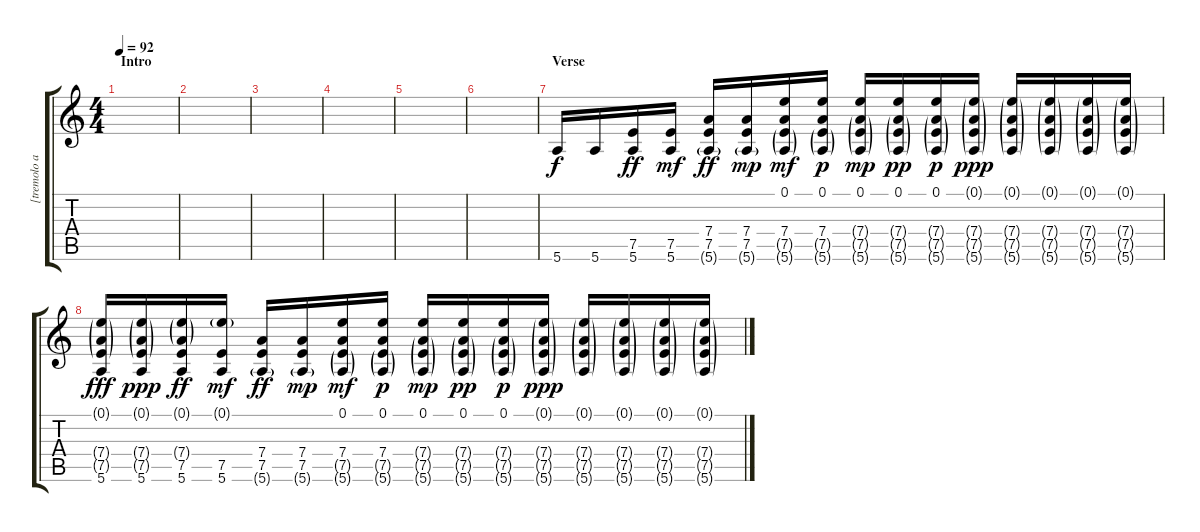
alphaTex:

\track ("[tremolo and effects]" "[tremolo a") {instrument electricguitarjazz}
\staff {score tabs}
\tuning (E4 B3 G3 D3 A2 E2) {hide}
\ts (4 4)
\section ("" "Intro")
\tempo 92
\clef g2
\ks c
|
|
|
|
|
|
\section ("" "Verse")
5.6.16 5.6.16{dy f} (7.5 5.6).16{dy ff} (7.5 5.6).16{dy mf} (7.4 7.5 5.6{g}).16{dy ff} (7.4 7.5 5.6{g}).16{dy mp} (0.1 7.4 7.5{g} 5.6{g}).16{dy mf} (0.1 7.4 7.5{g} 5.6{g}).16{dy p} (0.1 7.4{g} 7.5{g} 5.6{g}).16{dy mp} (0.1 7.4{g} 7.5{g} 5.6{g}).16{dy pp} (0.1 7.4{g} 7.5{g} 5.6{g}).16{dy p} (0.1{g} 7.4{g} 7.5{g} 5.6{g}).16{dy ppp} (0.1{g} 7.4{g} 7.5{g} 5.6{g}).16 (0.1{g} 7.4{g} 7.5{g} 5.6{g}).16 (0.1{g} 7.4{g} 7.5{g} 5.6{g}).16 (0.1{g} 7.4{g} 7.5{g} 5.6{g}).16 |
(0.1{g} 7.4{g} 7.5{g} 5.6).16{dy fff} (0.1{g} 7.4{g} 7.5{g} 5.6).16{dy ppp} (0.1{g} 7.4{g} 7.5 5.6).16{dy ff} (0.1{g} 7.5 5.6).16{dy mf} (7.4 7.5 5.6{g}).16{dy ff} (7.4 7.5 5.6{g}).16{dy mp} (0.1 7.4 7.5{g} 5.6{g}).16{dy mf} (0.1 7.4 7.5{g} 5.6{g}).16{dy p} (0.1 7.4{g} 7.5{g} 5.6{g}).16{dy mp} (0.1 7.4{g} 7.5{g} 5.6{g}).16{dy pp} (0.1 7.4{g} 7.5{g} 5.6{g}).16{dy p} (0.1{g} 7.4{g} 7.5{g} 5.6{g}).16{dy ppp} (0.1{g} 7.4{g} 7.5{g} 5.6{g}).16 (0.1{g} 7.4{g} 7.5{g} 5.6{g}).16 (0.1{g} 7.4{g} 7.5{g} 5.6{g}).16 (0.1{g} 7.4{g} 7.5{g} 5.6{g}).16
